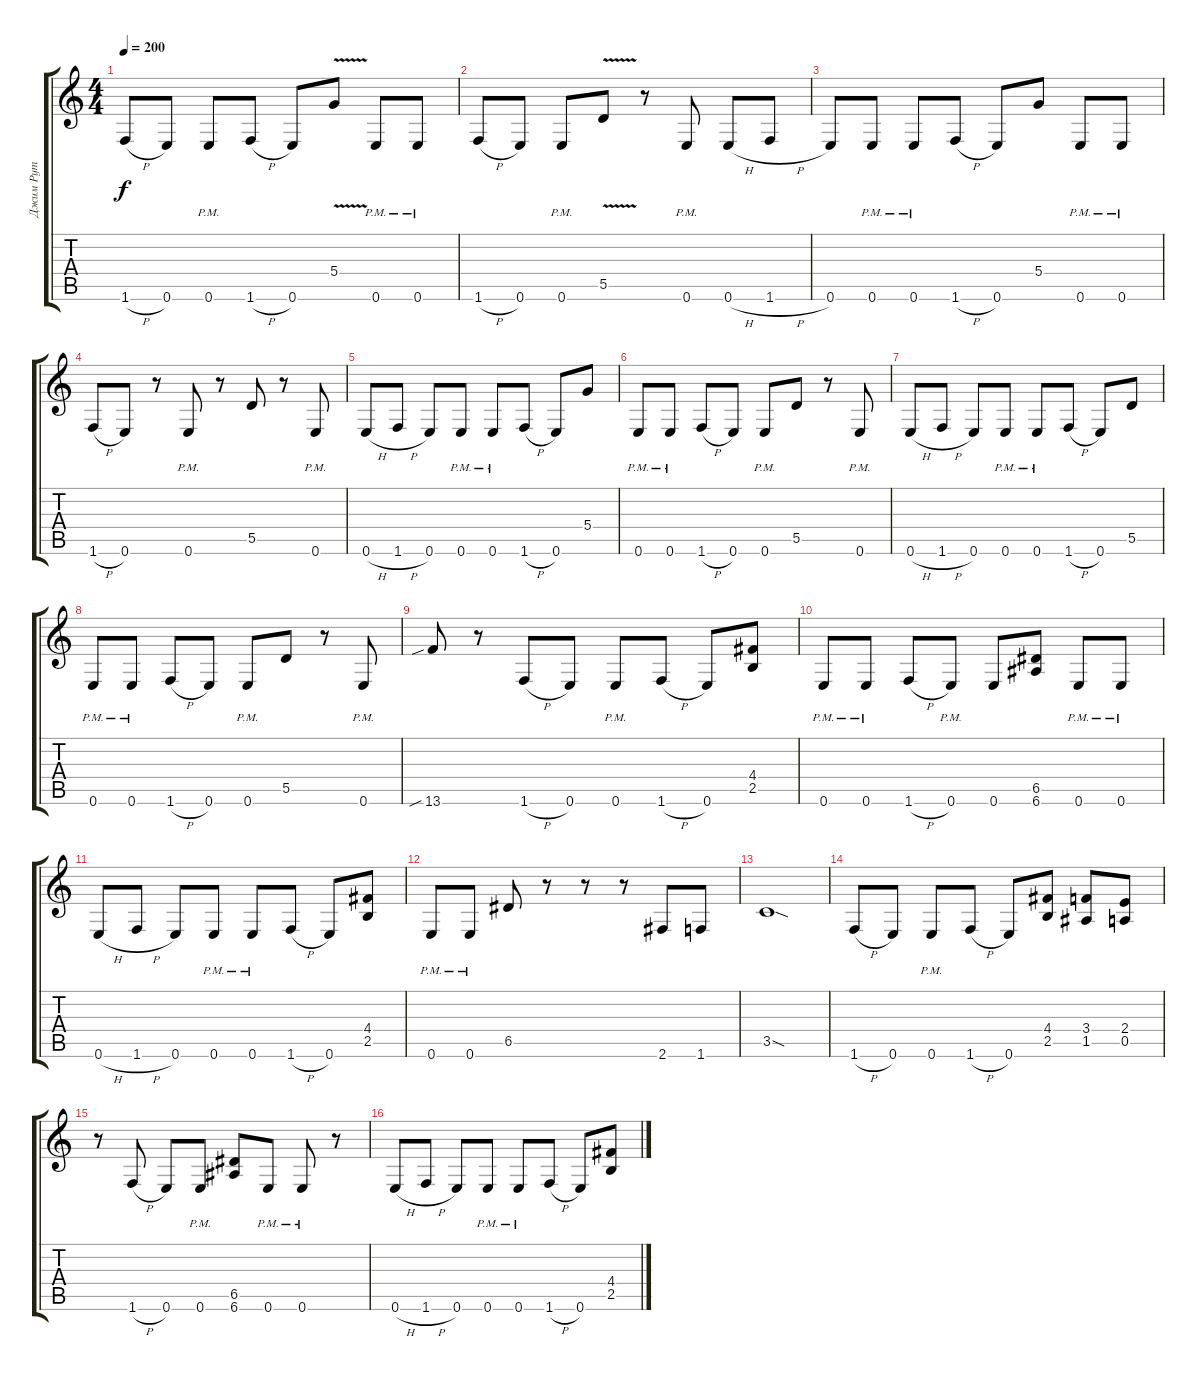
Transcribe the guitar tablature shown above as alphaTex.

\track ("Джим Рут" "Джим Рут") {instrument distortionguitar}
\staff {score tabs}
\tuning (E4 B3 G3 D3 A2 E2) {hide}
\ts (4 4)
\tempo 200
\clef g2
\ks c
1.6{h}.8{dy f} 0.6.8 0.6{pm}.8 1.6{h}.8 0.6.8 5.4{v}.8 0.6{pm}.8 0.6{pm}.8 |
1.6{h}.8 0.6.8 0.6{pm}.8 5.5{v}.8 r.8 0.6{pm}.8 0.6{h}.8 1.6{h}.8 |
0.6.8 0.6{pm}.8 0.6{pm}.8 1.6{h}.8 0.6.8 5.4.8 0.6{pm}.8 0.6{pm}.8 |
1.6{h}.8 0.6.8 r.8 0.6{pm}.8 r.8 5.5.8 r.8 0.6{pm}.8 |
0.6{h}.8 1.6{h}.8 0.6.8 0.6{pm}.8 0.6{pm}.8 1.6{h}.8 0.6.8 5.4.8 |
0.6{pm}.8 0.6{pm}.8 1.6{h}.8 0.6.8 0.6{pm}.8 5.5.8 r.8 0.6{pm}.8 |
0.6{h}.8 1.6{h}.8 0.6.8 0.6{pm}.8 0.6{pm}.8 1.6{h}.8 0.6.8 5.5.8 |
0.6{pm}.8 0.6{pm}.8 1.6{h}.8 0.6.8 0.6{pm}.8 5.5.8 r.8 0.6{pm}.8 |
13.6{sib}.8 r.8 1.6{h}.8 0.6.8 0.6{pm}.8 1.6{h}.8 0.6.8 (4.4 2.5).8 |
0.6{pm}.8 0.6{pm}.8 1.6{h}.8 0.6{pm}.8 0.6.8 (6.5 6.6).8 0.6{pm}.8 0.6{pm}.8 |
0.6{h}.8 1.6{h}.8 0.6.8 0.6{pm}.8 0.6{pm}.8 1.6{h}.8 0.6.8 (4.4 2.5).8 |
0.6{pm}.8 0.6{pm}.8 6.5.8 r.8 r.8 r.8 2.6.8 1.6.8 |
3.5{sod}.1 |
1.6{h}.8 0.6.8 0.6{pm}.8 1.6{h}.8 0.6.8 (4.4 2.5).8 (3.4 1.5).8 (2.4 0.5).8 |
r.8 1.6{h}.8 0.6.8 0.6{pm}.8 (6.5 6.6).8 0.6{pm}.8 0.6{pm}.8 r.8 |
0.6{h}.8 1.6{h}.8 0.6.8 0.6{pm}.8 0.6{pm}.8 1.6{h}.8 0.6.8 (4.4 2.5).8
